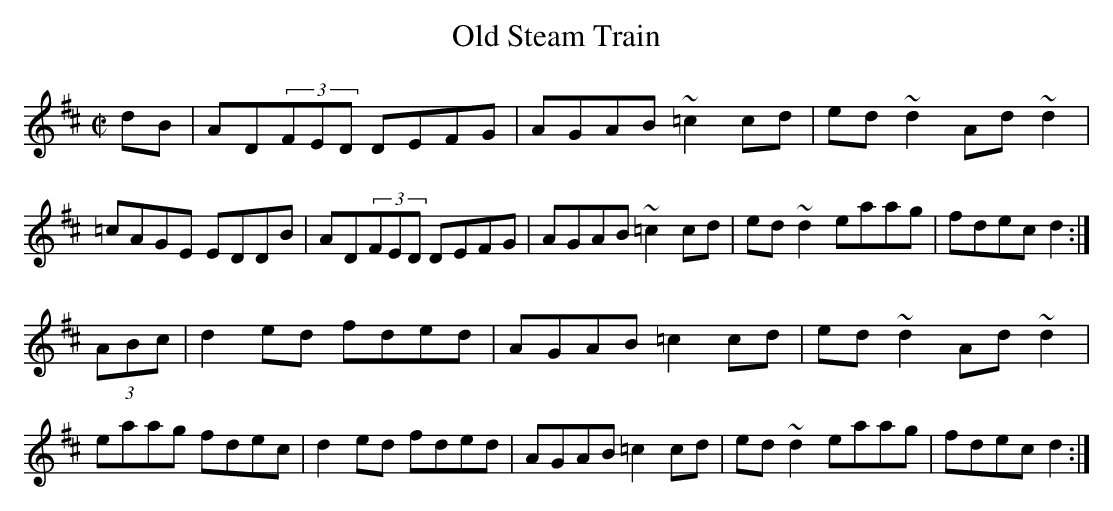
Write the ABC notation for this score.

X:1.1
T:Old Steam Train
M:C|
K:D
dB|AD(3FED DEFG|AGAB ~=c2cd|ed~d2 Ad~d2|=cAGE EDDB|         AD(3FED DEFG|AGAB ~=c2cd|ed~d2 eaag|fdec d2:|
(3ABc|d2ed fded|AGAB =c2cd|ed~d2 Ad~d2|eaag fdec|                 d2ed fded|AGAB =c2cd|ed~d2 eaag|fdec d2:|
